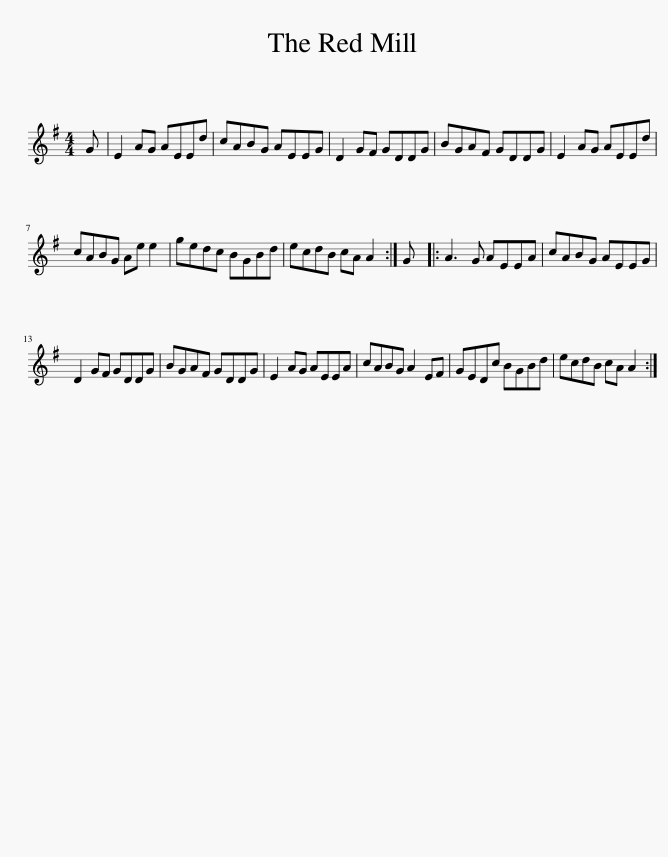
X:1
L:1/8
M:4/4
I:linebreak $
K:G
V:1 treble
V:1
 G | E2 AG AEEd | cABG AEEG | D2 GF GDDG | BGAF GDDG | %5
 E2 AG AEEd |$ cABG Ae e2 | gedc BGBd | ecdB cA A2 :| G |: %10
 A3 G AEEA | cABG AEEG |$ D2 GF GDDG | BGAF GDDG | E2 AG AEEA | %15
 cABG A2 EF | GEDc BGBd | ecdB cA A2 :| %18
